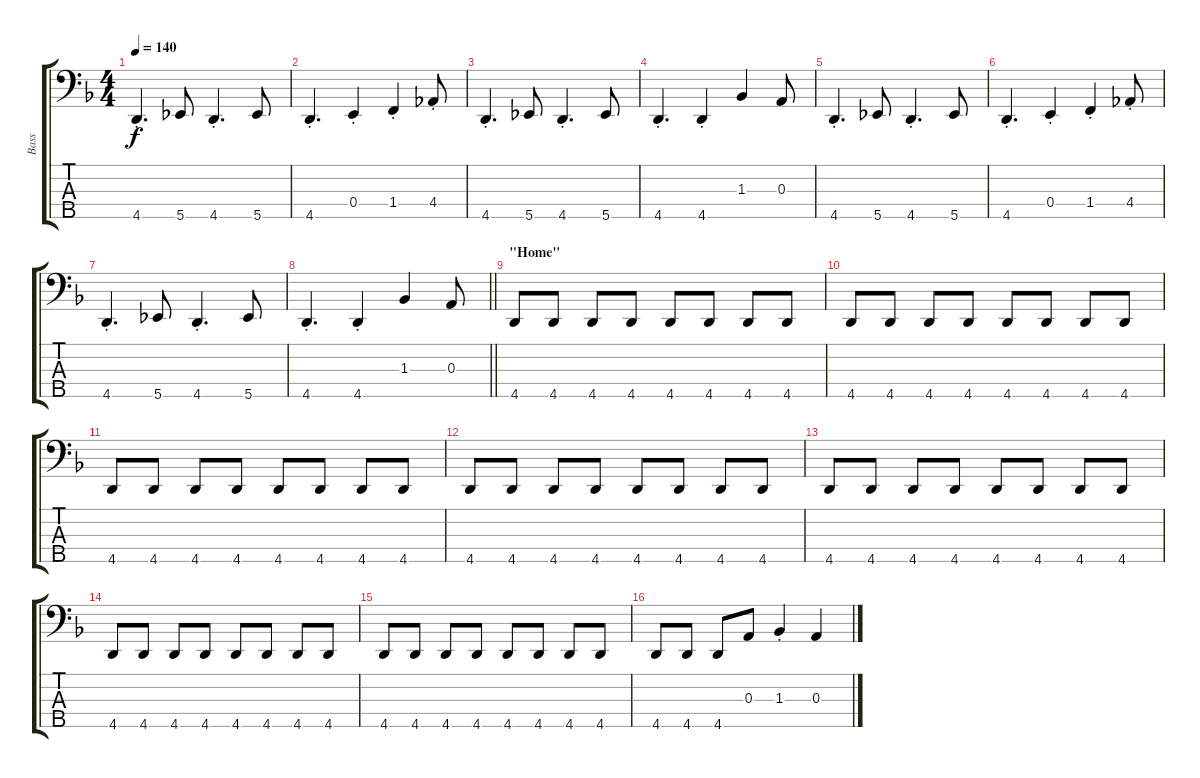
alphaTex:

\track ("Bass" "Bass") {instrument electricbassfinger}
\staff {score tabs}
\tuning (G2 D2 A1 E1 Bb0) {hide}
\ts (4 4)
\tempo 140
\clef f4
\ks dminor
4.5{st}.4{d dy f} 5.5.8 4.5{st}.4{d} 5.5.8 |
4.5{st}.4{d} 0.4{st}.4 1.4{st}.4 4.4{st}.8 |
4.5{st}.4{d} 5.5.8 4.5{st}.4{d} 5.5.8 |
4.5{st}.4{d} 4.5{st}.4 1.3.4 0.3.8 |
4.5{st}.4{d} 5.5.8 4.5{st}.4{d} 5.5.8 |
4.5{st}.4{d} 0.4{st}.4 1.4{st}.4 4.4{st}.8 |
4.5{st}.4{d} 5.5.8 4.5{st}.4{d} 5.5.8 |
\barLineRight lightlight
4.5{st}.4{d} 4.5{st}.4 1.3.4 0.3.8 |
\section ("" "\"Home\"")
4.5.8 4.5.8 4.5.8 4.5.8 4.5.8 4.5.8 4.5.8 4.5.8 |
4.5.8 4.5.8 4.5.8 4.5.8 4.5.8 4.5.8 4.5.8 4.5.8 |
4.5.8 4.5.8 4.5.8 4.5.8 4.5.8 4.5.8 4.5.8 4.5.8 |
4.5.8 4.5.8 4.5.8 4.5.8 4.5.8 4.5.8 4.5.8 4.5.8 |
4.5.8 4.5.8 4.5.8 4.5.8 4.5.8 4.5.8 4.5.8 4.5.8 |
4.5.8 4.5.8 4.5.8 4.5.8 4.5.8 4.5.8 4.5.8 4.5.8 |
4.5.8 4.5.8 4.5.8 4.5.8 4.5.8 4.5.8 4.5.8 4.5.8 |
4.5.8 4.5.8 4.5.8 0.3.8 1.3{st}.4 0.3.4
